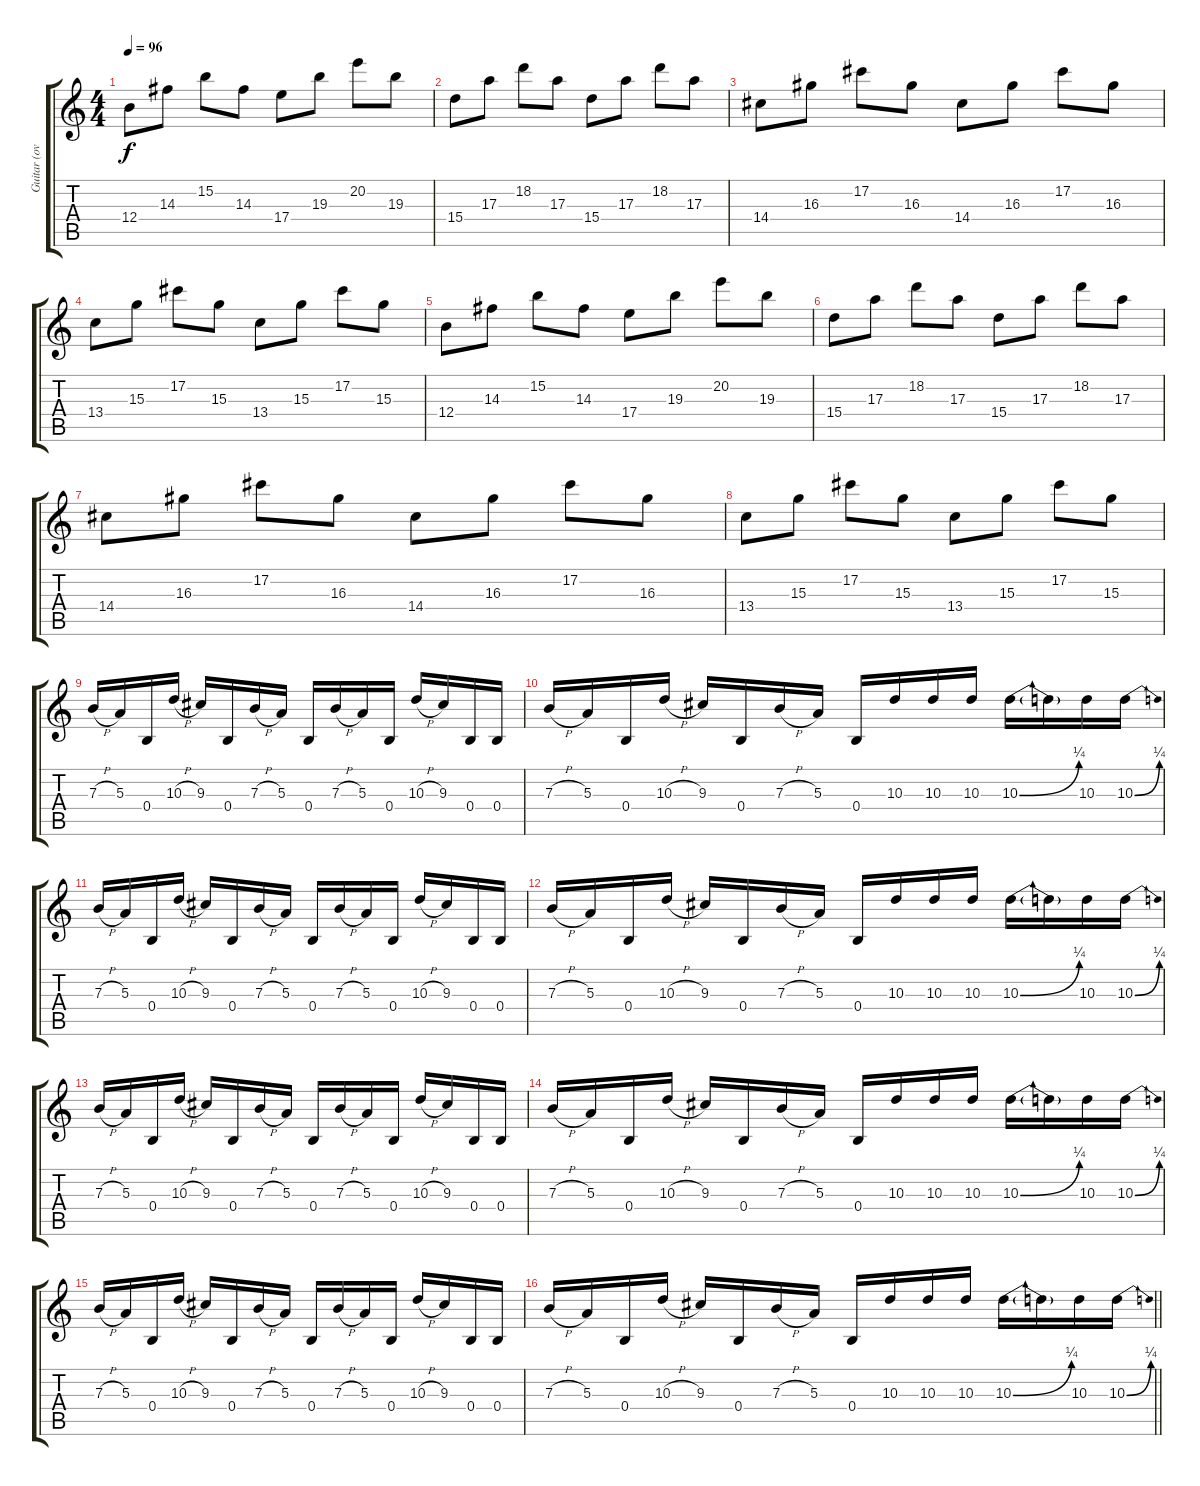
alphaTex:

\track ("Guitar (over.)" "Guitar (ov") {instrument overdrivenguitar}
\staff {score tabs}
\tuning (Db4 Ab3 E3 B2 Gb2 B1) {hide}
\ts (4 4)
\tempo 96
\clef g2
\ks c
12.4.8{dy f} 14.3.8 15.2.8 14.3.8 17.4.8 19.3.8 20.2.8 19.3.8 |
15.4.8 17.3.8 18.2.8 17.3.8 15.4.8 17.3.8 18.2.8 17.3.8 |
14.4.8 16.3.8 17.2.8 16.3.8 14.4.8 16.3.8 17.2.8 16.3.8 |
13.4.8 15.3.8 17.2.8 15.3.8 13.4.8 15.3.8 17.2.8 15.3.8 |
12.4.8 14.3.8 15.2.8 14.3.8 17.4.8 19.3.8 20.2.8 19.3.8 |
15.4.8 17.3.8 18.2.8 17.3.8 15.4.8 17.3.8 18.2.8 17.3.8 |
14.4.8 16.3.8 17.2.8 16.3.8 14.4.8 16.3.8 17.2.8 16.3.8 |
13.4.8 15.3.8 17.2.8 15.3.8 13.4.8 15.3.8 17.2.8 15.3.8 |
7.3{h}.16{volume 11} 5.3.16 0.4.16 10.3{h}.16 9.3.16 0.4.16 7.3{h}.16 5.3.16 0.4.16 7.3{h}.16 5.3.16 0.4.16 10.3{h}.16 9.3.16 0.4.16 0.4.16 |
7.3{h}.16 5.3.16 0.4.16 10.3{h}.16 9.3.16 0.4.16 7.3{h}.16 5.3.16 0.4.16 10.3.16 10.3.16 10.3.16 10.3{be (bend 0 0 60 1)}.16 10.3{t}.16 10.3.16 10.3{be (bend 0 0 60 1)}.16 |
7.3{h}.16 5.3.16 0.4.16 10.3{h}.16 9.3.16 0.4.16 7.3{h}.16 5.3.16 0.4.16 7.3{h}.16 5.3.16 0.4.16 10.3{h}.16 9.3.16 0.4.16 0.4.16 |
7.3{h}.16 5.3.16 0.4.16 10.3{h}.16 9.3.16 0.4.16 7.3{h}.16 5.3.16 0.4.16 10.3.16 10.3.16 10.3.16 10.3{be (bend 0 0 60 1)}.16 10.3{t}.16 10.3.16 10.3{be (bend 0 0 60 1)}.16 |
7.3{h}.16 5.3.16 0.4.16 10.3{h}.16 9.3.16 0.4.16 7.3{h}.16 5.3.16 0.4.16 7.3{h}.16 5.3.16 0.4.16 10.3{h}.16 9.3.16 0.4.16 0.4.16 |
7.3{h}.16 5.3.16 0.4.16 10.3{h}.16 9.3.16 0.4.16 7.3{h}.16 5.3.16 0.4.16 10.3.16 10.3.16 10.3.16 10.3{be (bend 0 0 60 1)}.16 10.3{t}.16 10.3.16 10.3{be (bend 0 0 60 1)}.16 |
7.3{h}.16 5.3.16 0.4.16 10.3{h}.16 9.3.16 0.4.16 7.3{h}.16 5.3.16 0.4.16 7.3{h}.16 5.3.16 0.4.16 10.3{h}.16 9.3.16 0.4.16 0.4.16 |
\barLineRight lightlight
7.3{h}.16 5.3.16 0.4.16 10.3{h}.16 9.3.16 0.4.16 7.3{h}.16 5.3.16 0.4.16 10.3.16 10.3.16 10.3.16 10.3{be (bend 0 0 60 1)}.16 10.3{t}.16 10.3.16 10.3{be (bend 0 0 60 1)}.16
